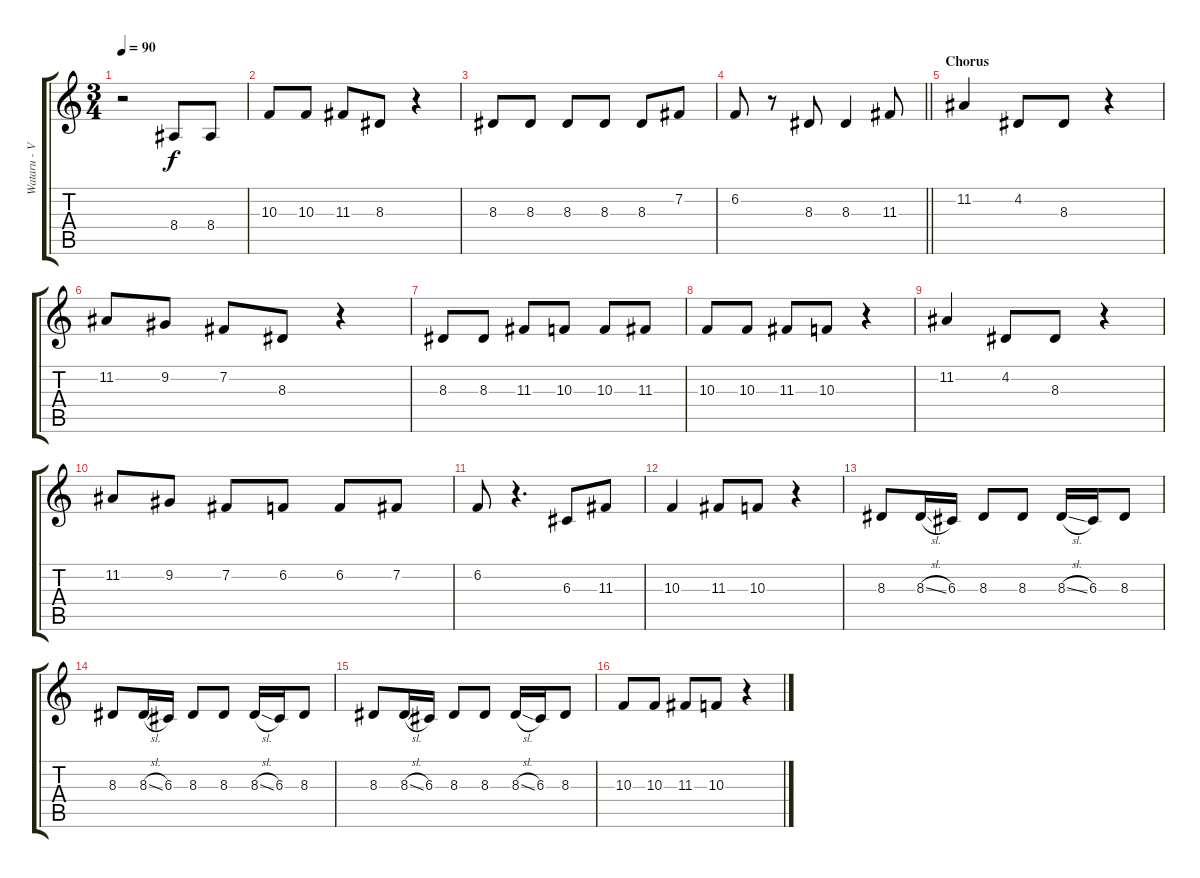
\track ("Wataru - Vocals" "Wataru - V") {mute instrument lead6voice}
\staff {score tabs}
\tuning (E4 B3 G3 D3 A2 E2) {hide}
\ts (3 4)
\tempo 90
\clef g2
\ks c
r.2{dy f} 8.4.8 8.4.8 |
10.3.8 10.3.8 11.3.8 8.3.8 r.4 |
8.3.8 8.3.8 8.3.8 8.3.8 8.3.8 7.2.8 |
\barLineRight lightlight
6.2.8 r.8 8.3.8 8.3.4 11.3.8 |
\section ("" "Chorus")
11.2.4 4.2.8 8.3.8 r.4 |
11.2.8 9.2.8 7.2.8 8.3.8 r.4 |
8.3.8 8.3.8 11.3.8 10.3.8 10.3.8 11.3.8 |
10.3.8 10.3.8 11.3.8 10.3.8 r.4 |
11.2.4 4.2.8 8.3.8 r.4 |
11.2.8 9.2.8 7.2.8 6.2.8 6.2.8 7.2.8 |
6.2.8 r.4{d} 6.3.8 11.3.8 |
10.3.4 11.3.8 10.3.8 r.4 |
8.3.8 8.3{sl}.16 6.3.16 8.3.8 8.3.8 8.3{sl}.16 6.3.16 8.3.8 |
8.3.8 8.3{sl}.16 6.3.16 8.3.8 8.3.8 8.3{sl}.16 6.3.16 8.3.8 |
8.3.8 8.3{sl}.16 6.3.16 8.3.8 8.3.8 8.3{sl}.16 6.3.16 8.3.8 |
10.3.8 10.3.8 11.3.8 10.3.8 r.4
